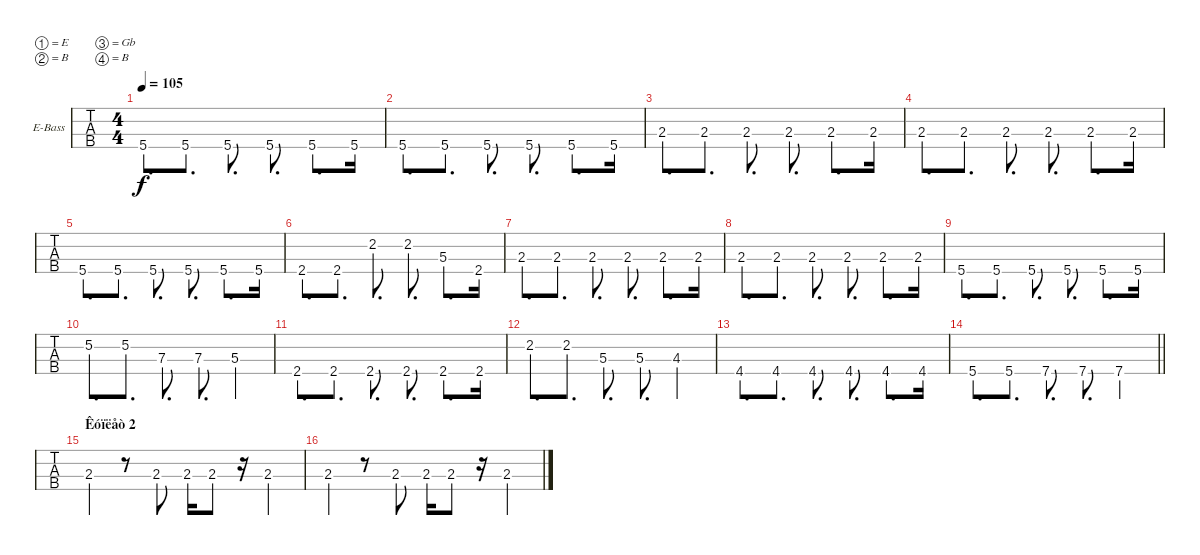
\bracketExtendMode groupsimilarinstruments
\firstSystemTrackNameOrientation horizontal
\otherSystemsTrackNameOrientation horizontal
\track ("E-Bass" "E-Bass") {solo instrument electricbasspick}
\staff {tabs}
\tuning (E2 B1 Gb1 B0)
\ts (4 4)
\tempo 105
\clef f4
\ks c
5.4.8{d dy f} 5.4.8{d} 5.4.8{d} 5.4.8{d} 5.4.8{d} 5.4.16 |
5.4.8{d} 5.4.8{d} 5.4.8{d} 5.4.8{d} 5.4.8{d} 5.4.16 |
2.3.8{d} 2.3.8{d} 2.3.8{d} 2.3.8{d} 2.3.8{d} 2.3.16 |
2.3.8{d} 2.3.8{d} 2.3.8{d} 2.3.8{d} 2.3.8{d} 2.3.16 |
5.4.8{d} 5.4.8{d} 5.4.8{d} 5.4.8{d} 5.4.8{d} 5.4.16 |
2.4.8{d} 2.4.8{d} 2.2.8{d} 2.2.8{d} 5.3.8{d} 2.4.16 |
2.3.8{d} 2.3.8{d} 2.3.8{d} 2.3.8{d} 2.3.8{d} 2.3.16 |
2.3.8{d} 2.3.8{d} 2.3.8{d} 2.3.8{d} 2.3.8{d} 2.3.16 |
5.4.8{d} 5.4.8{d} 5.4.8{d} 5.4.8{d} 5.4.8{d} 5.4.16 |
5.2.8{d} 5.2.8{d} 7.3.8{d} 7.3.8{d} 5.3.4 |
2.4.8{d} 2.4.8{d} 2.4.8{d} 2.4.8{d} 2.4.8{d} 2.4.16 |
2.2.8{d} 2.2.8{d} 5.3.8{d} 5.3.8{d} 4.3.4 |
4.4.8{d} 4.4.8{d} 4.4.8{d} 4.4.8{d} 4.4.8{d} 4.4.16 |
\barLineRight lightlight
5.4.8{d} 5.4.8{d} 7.4.8{d} 7.4.8{d} 7.4.4 |
\section ("" "Êóïëåò 2")
2.3.4 r.8 2.3.8 2.3.16 2.3.8 r.16 2.3.4 |
2.3.4 r.8 2.3.8 2.3.16 2.3.8 r.16 2.3.4
